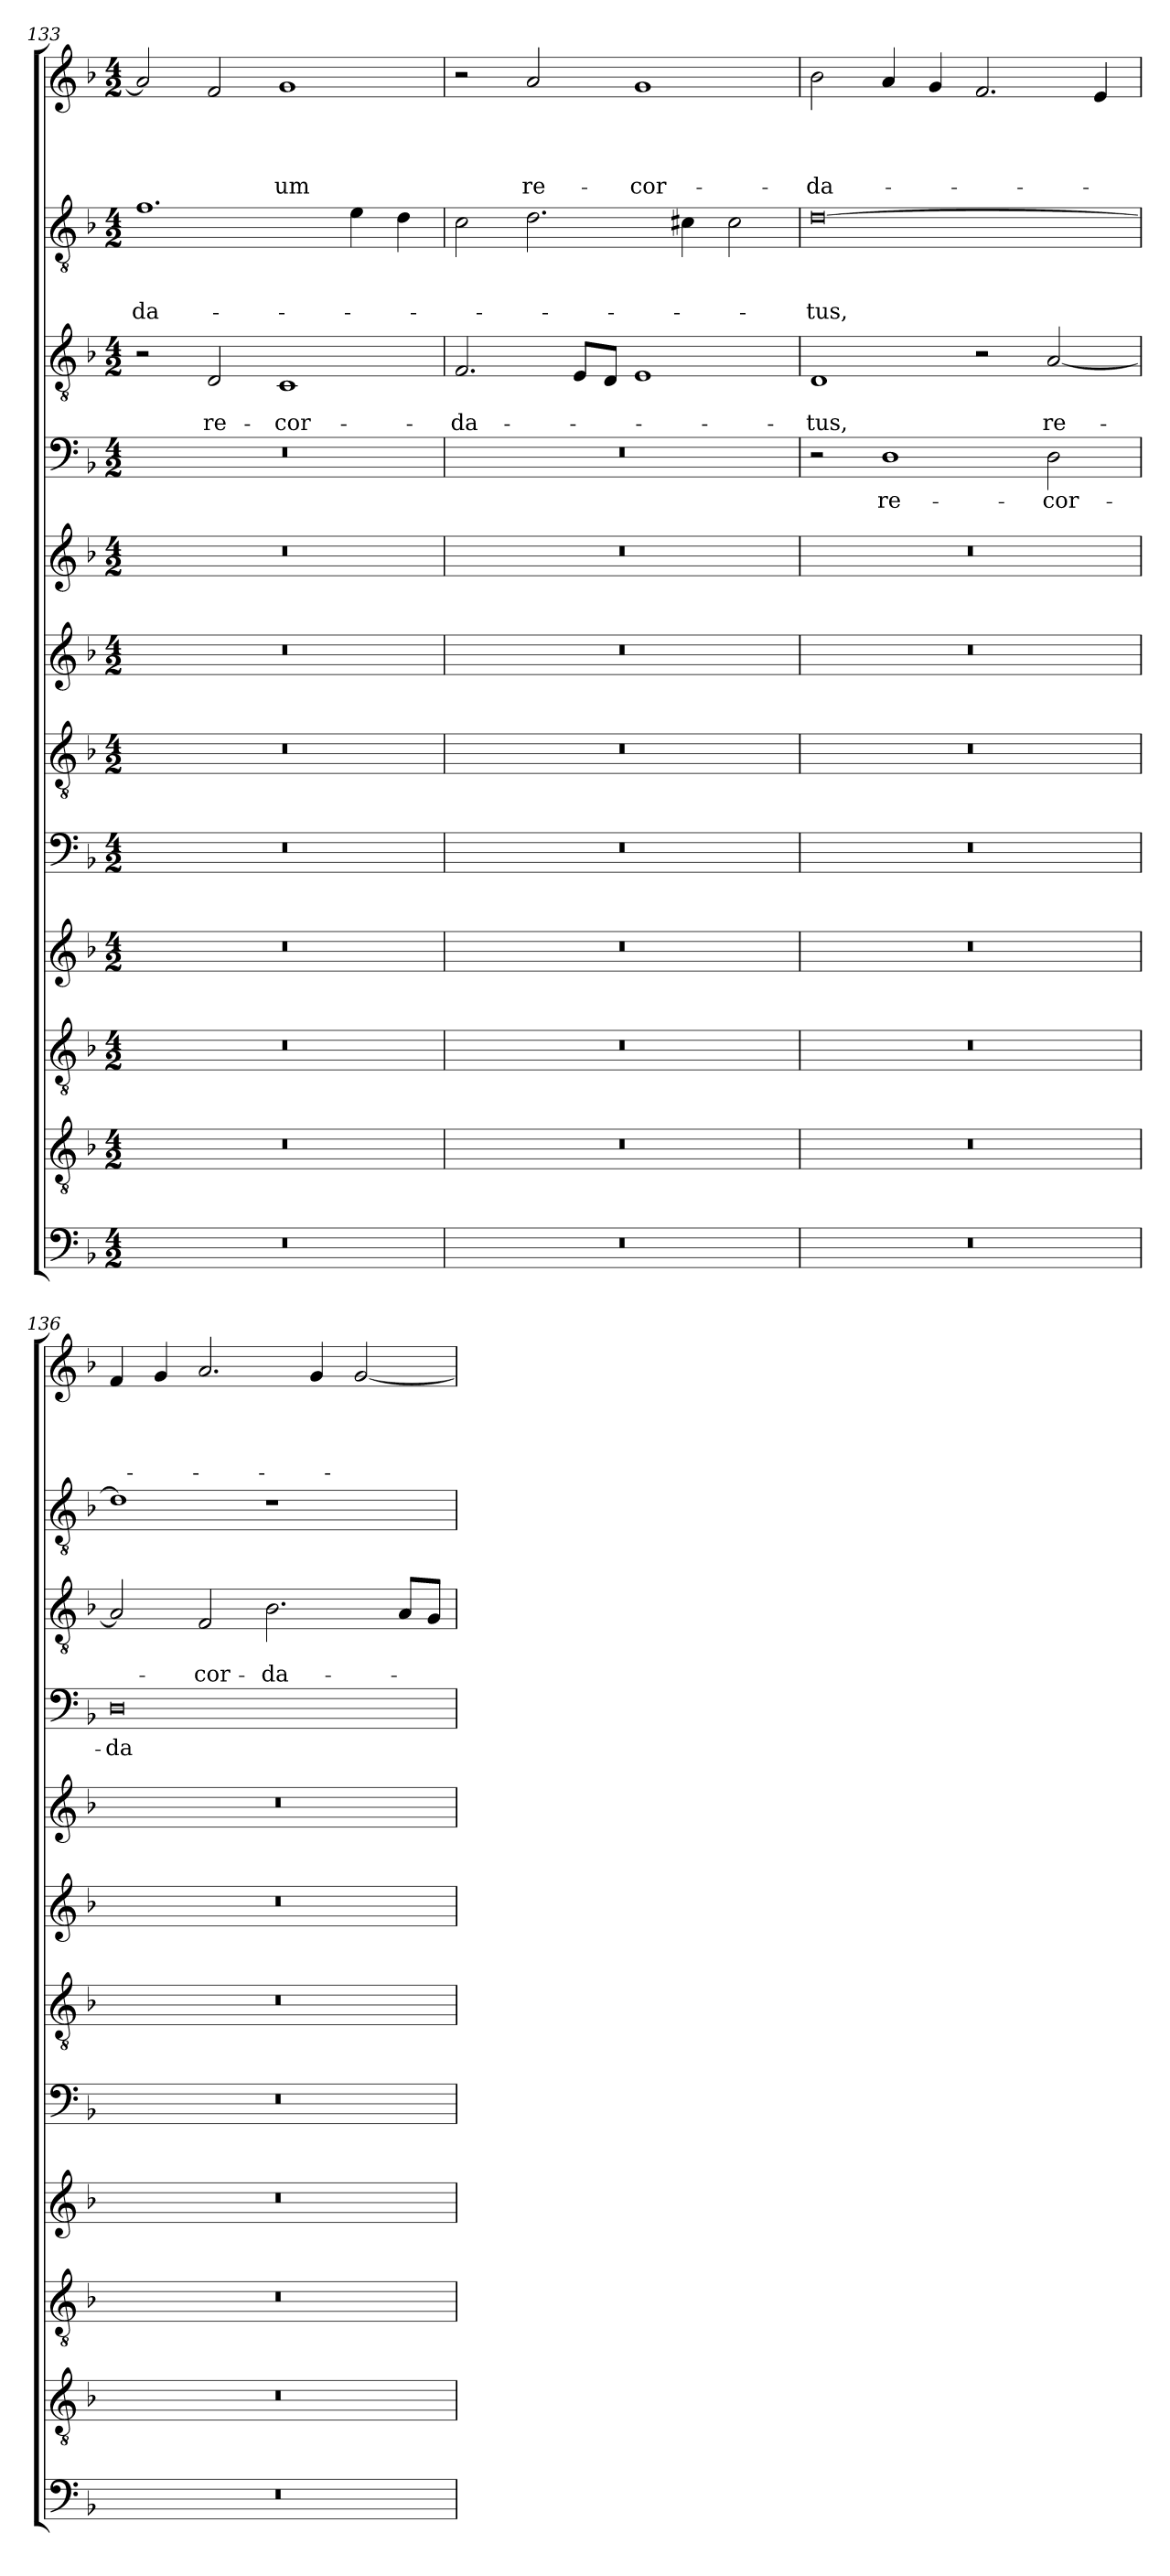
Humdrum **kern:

**kern	**kern	**kern	**kern	**kern	**kern	**kern	**kern	**kern	**text	**kern	**text	**text	**kern	**text	**text	**text	**kern	**text	**text	**text	**text
*part12	*part11	*part10	*part9	*part8	*part7	*part6	*part5	*part4	*part4	*part3	*part3	*part3	*part2	*part2	*part2	*part2	*part1	*part1	*part1	*part1	*part1
*staff12	*staff11	*staff10	*staff9	*staff8	*staff7	*staff6	*staff5	*staff4	*staff4	*staff3	*staff3	*staff3	*staff2	*staff2	*staff2	*staff2	*staff1	*staff1	*staff1	*staff1	*staff1
*clefF4	*clefGv2	*clefGv2	*clefG2	*clefF4	*clefGv2	*clefG2	*clefG2	*clefF4	*	*clefGv2	*	*	*clefGv2	*	*	*	*clefG2	*	*	*	*
*k[b-]	*k[b-]	*k[b-]	*k[b-]	*k[b-]	*k[b-]	*k[b-]	*k[b-]	*k[b-]	*	*k[b-]	*	*	*k[b-]	*	*	*	*k[b-]	*	*	*	*
*F:	*F:	*F:	*F:	*F:	*F:	*F:	*F:	*F:	*	*F:	*	*	*F:	*	*	*	*F:	*	*	*	*
*M4/2	*M4/2	*M4/2	*M4/2	*M4/2	*M4/2	*M4/2	*M4/2	*M4/2	*	*M4/2	*	*	*M4/2	*	*	*	*M4/2	*	*	*	*
=133	=133	=133	=133	=133	=133	=133	=133	=133	=133	=133	=133	=133	=133	=133	=133	=133	=133	=133	=133	=133	=133
!	!	!	!	!	!	!	!	!	!	!	!	!	!	!	!	!LO:LY:b	!	!	!	!	!
0r	0r	0r	0r	0r	0r	0r	0r	0r	.	2r	.	.	1.f	.	.	-da-	2a/]	.	.	.	.
!	!	!	!	!	!	!	!	!	!	!	!	!LO:LY:b	!	!	!	!	!	!	!	!	!
.	.	.	.	.	.	.	.	.	.	2D/	.	re-	.	.	.	.	2f/	.	.	.	.
!	!	!	!	!	!	!	!	!	!	!	!	!LO:LY:b	!	!	!	!	!	!	!	!	!LO:LY:b
.	.	.	.	.	.	.	.	.	.	1C	.	-cor-	.	.	.	.	1g	.	.	.	-um
.	.	.	.	.	.	.	.	.	.	.	.	.	4e\	.	.	.	.	.	.	.	.
.	.	.	.	.	.	.	.	.	.	.	.	.	4d\	.	.	.	.	.	.	.	.
=134	=134	=134	=134	=134	=134	=134	=134	=134	=134	=134	=134	=134	=134	=134	=134	=134	=134	=134	=134	=134	=134
!	!	!	!	!	!	!	!	!	!	!	!	!LO:LY:b	!	!	!	!	!	!	!	!	!
0r	0r	0r	0r	0r	0r	0r	0r	0r	.	2.F/	.	-da-	2c\	.	.	.	2r	.	.	.	.
!	!	!	!	!	!	!	!	!	!	!	!	!	!	!	!	!	!	!	!	!	!LO:LY:b
.	.	.	.	.	.	.	.	.	.	.	.	.	2.d\	.	.	.	2a/	.	.	.	re-
.	.	.	.	.	.	.	.	.	.	8E/L	.	.	.	.	.	.	.	.	.	.	.
.	.	.	.	.	.	.	.	.	.	8D/J	.	.	.	.	.	.	.	.	.	.	.
!	!	!	!	!	!	!	!	!	!	!	!	!	!	!	!	!	!	!	!	!	!LO:LY:b
.	.	.	.	.	.	.	.	.	.	1E	.	.	.	.	.	.	1g	.	.	.	-cor-
.	.	.	.	.	.	.	.	.	.	.	.	.	4c#X\	.	.	.	.	.	.	.	.
.	.	.	.	.	.	.	.	.	.	.	.	.	2c#\	.	.	.	.	.	.	.	.
=135	=135	=135	=135	=135	=135	=135	=135	=135	=135	=135	=135	=135	=135	=135	=135	=135	=135	=135	=135	=135	=135
!	!	!	!	!	!	!	!	!	!	!	!	!LO:LY:b	!	!	!	!LO:LY:b	!	!	!	!	!LO:LY:b
0r	0r	0r	0r	0r	0r	0r	0r	2r	.	1D	.	-tus,	[0d	.	.	-tus,	2b-\	.	.	.	-da-
!	!	!	!	!	!	!	!	!	!LO:LY:b	!	!	!	!	!	!	!	!	!	!	!	!
.	.	.	.	.	.	.	.	1D	re-	.	.	.	.	.	.	.	4a/	.	.	.	.
.	.	.	.	.	.	.	.	.	.	.	.	.	.	.	.	.	4g/	.	.	.	.
.	.	.	.	.	.	.	.	.	.	2r	.	.	.	.	.	.	2.f/	.	.	.	.
!	!	!	!	!	!	!	!	!	!LO:LY:b	!	!	!LO:LY:b	!	!	!	!	!	!	!	!	!
.	.	.	.	.	.	.	.	2D\	-cor-	[2A/	.	re-	.	.	.	.	.	.	.	.	.
.	.	.	.	.	.	.	.	.	.	.	.	.	.	.	.	.	4e/	.	.	.	.
=136	=136	=136	=136	=136	=136	=136	=136	=136	=136	=136	=136	=136	=136	=136	=136	=136	=136	=136	=136	=136	=136
!	!	!	!	!	!	!	!	!	!LO:LY:b	!	!	!	!	!	!	!	!	!	!	!	!
0r	0r	0r	0r	0r	0r	0r	0r	0D	-da-	2A/]	.	.	1d]	.	.	.	4f/	.	.	.	.
.	.	.	.	.	.	.	.	.	.	.	.	.	.	.	.	.	4g/	.	.	.	.
!	!	!	!	!	!	!	!	!	!	!	!	!LO:LY:b	!	!	!	!	!	!	!	!	!
.	.	.	.	.	.	.	.	.	.	2F/	.	-cor-	.	.	.	.	2.a/	.	.	.	.
!	!	!	!	!	!	!	!	!	!	!	!	!LO:LY:b	!	!	!	!	!	!	!	!	!
.	.	.	.	.	.	.	.	.	.	2.B-\	.	-da-	1r	.	.	.	.	.	.	.	.
.	.	.	.	.	.	.	.	.	.	.	.	.	.	.	.	.	4g/	.	.	.	.
.	.	.	.	.	.	.	.	.	.	.	.	.	.	.	.	.	[2g/	.	.	.	.
.	.	.	.	.	.	.	.	.	.	8A/L	.	.	.	.	.	.	.	.	.	.	.
.	.	.	.	.	.	.	.	.	.	8G/J	.	.	.	.	.	.	.	.	.	.	.
=	=	=	=	=	=	=	=	=	=	=	=	=	=	=	=	=	=	=	=	=	=
*-	*-	*-	*-	*-	*-	*-	*-	*-	*-	*-	*-	*-	*-	*-	*-	*-	*-	*-	*-	*-	*-
